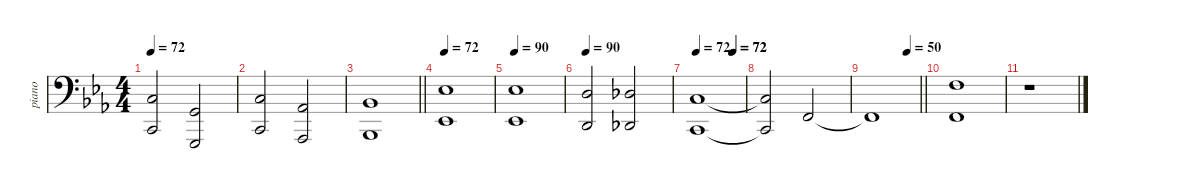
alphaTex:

\defaultSystemsLayout 8
\hideDynamics
\bracketExtendMode nobrackets
\otherSystemsTrackNameOrientation horizontal
\track ("Piano (LH)-hid" "piano") {instrument acousticgrandpiano}
\staff {score}
\tuning (F2 C2 F1 C1 F0 C0)
\ts (4 4)
\tempo 72
\clef f4
\ks eb
(12.2{acc forcenatural} 12.4{acc forcenatural}).2{dy f} (14.3{acc forcenatural} 14.5{acc forcenatural}).2 |
(12.2{acc forcenatural} 12.4{acc forcenatural}).2{bd 120} (15.3{acc b} 15.5{acc b}).2{bd 120} |
\barLineRight lightlight
(10.2{acc b} 10.4{acc b}).1{bd 120} |
\tempo 72
(10.1{acc b} 10.3{acc b}).1 |
\tempo 90
(10.1{acc b} 10.3{acc b}).1 |
\tempo 90
(9.1{acc forcenatural} 9.3{acc forcenatural}).2{bd 120} (8.1{acc b} 8.3{acc b}).2 |
\tempo 72
\tempo (72 0.7499)
\tempo (72 0.75)
(7.1{acc forcenatural} 7.3{acc forcenatural}).1{bd 120} |
(7.1{t acc forcenatural} 7.3{t acc forcenatural}).2 5.2{acc forcenatural}.2 |
\tempo (50 0.75)
\barLineRight lightlight
5.2{t acc forcenatural}.1 |
(12.1{acc forcenatural} 12.3{acc forcenatural}).1{bd 120} |
r.1
